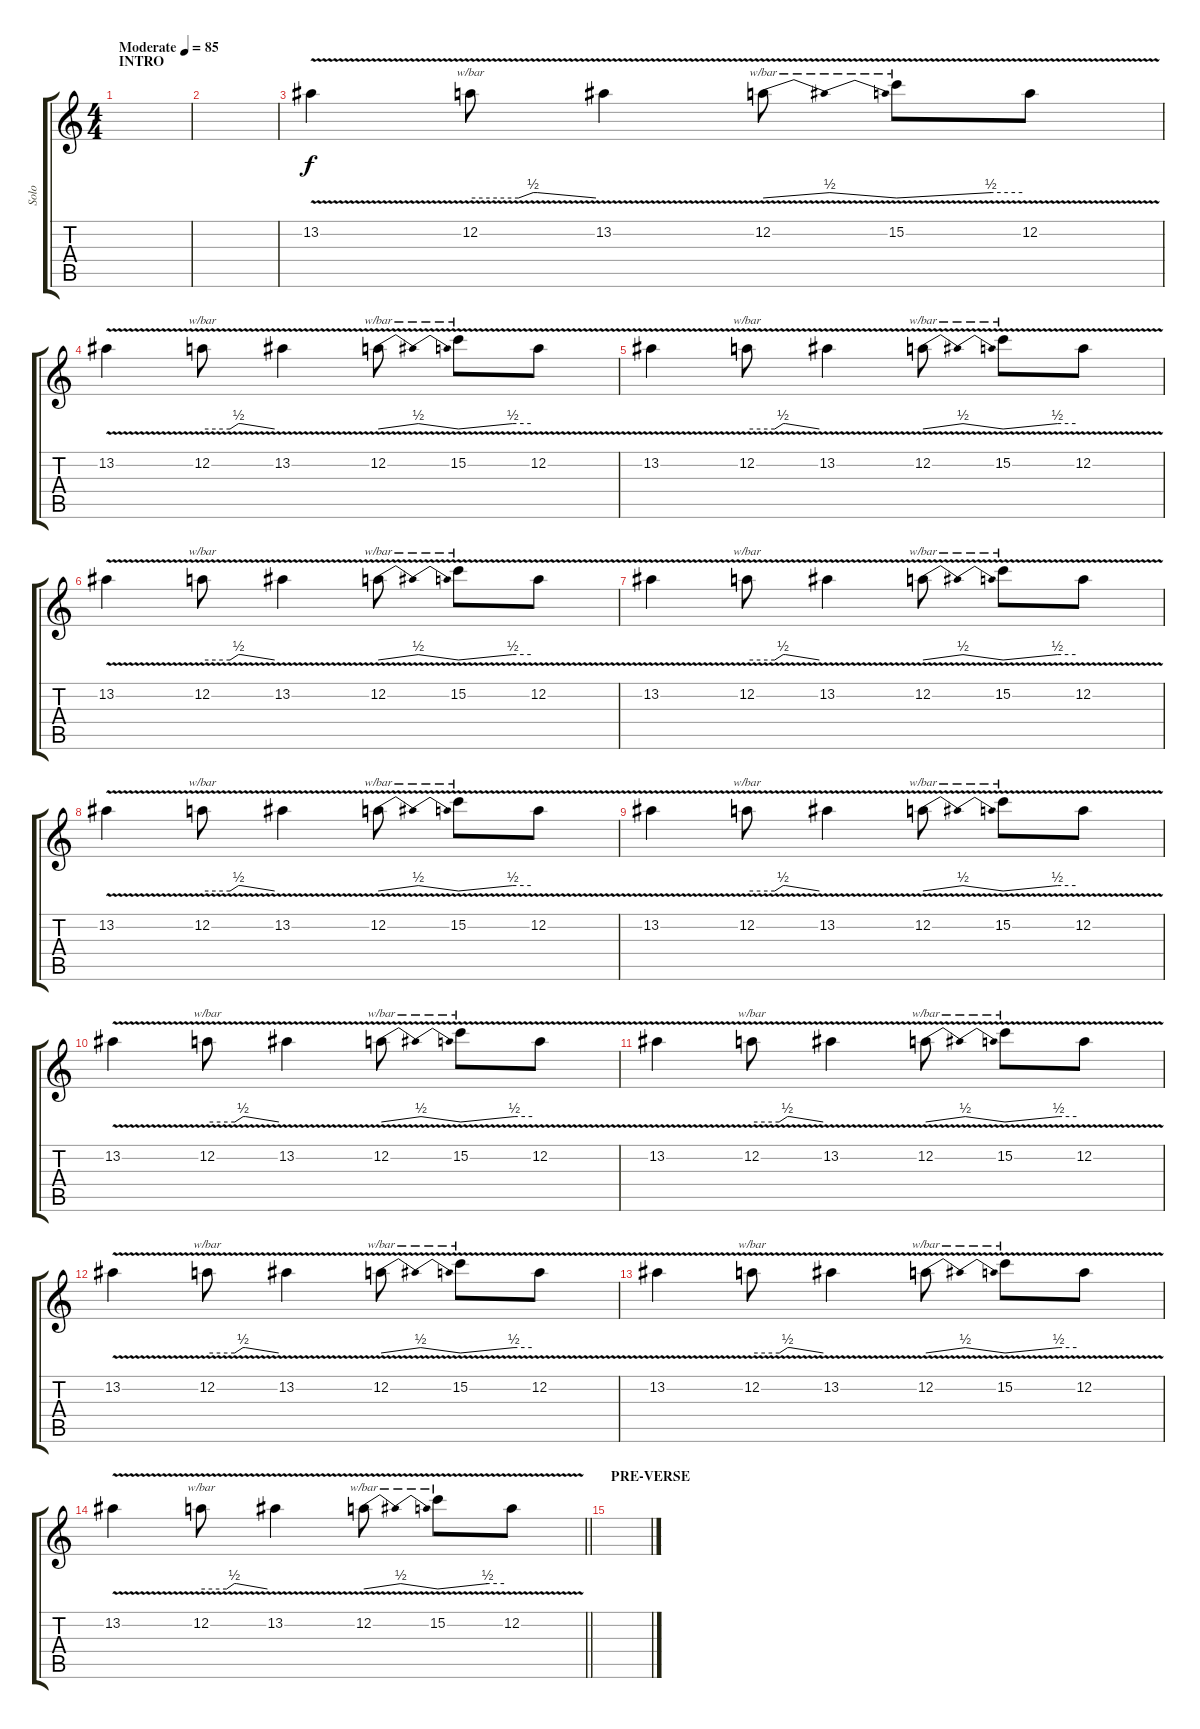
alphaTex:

\track ("Solo" "Solo") {instrument distortionguitar}
\staff {score tabs}
\tuning (D4 A3 F3 C3 G2 C2) {hide}
\ts (4 4)
\section ("" "INTRO")
\tempo (85 "Moderate")
\clef g2
\ks c
|
|
13.2{v}.4 12.2{v}.8{tbe (custom default 0 0 23 0 30 2 32 2 60 0)} 13.2{v}.4 12.2{v}.8{tbe (dip default 0 0 30 2 60 0)} 15.2{v}.8{tbe (custom default 0 0 45 2 60 2)} 12.2{v}.8 |
13.2{v}.4 12.2{v}.8{tbe (custom default 0 0 23 0 30 2 32 2 60 0)} 13.2{v}.4 12.2{v}.8{tbe (dip default 0 0 30 2 60 0)} 15.2{v}.8{tbe (custom default 0 0 45 2 60 2)} 12.2{v}.8 |
13.2{v}.4 12.2{v}.8{tbe (custom default 0 0 23 0 30 2 32 2 60 0)} 13.2{v}.4 12.2{v}.8{tbe (dip default 0 0 30 2 60 0)} 15.2{v}.8{tbe (custom default 0 0 45 2 60 2)} 12.2{v}.8 |
13.2{v}.4 12.2{v}.8{tbe (custom default 0 0 23 0 30 2 32 2 60 0)} 13.2{v}.4 12.2{v}.8{tbe (dip default 0 0 30 2 60 0)} 15.2{v}.8{tbe (custom default 0 0 45 2 60 2)} 12.2{v}.8 |
13.2{v}.4 12.2{v}.8{tbe (custom default 0 0 23 0 30 2 32 2 60 0)} 13.2{v}.4 12.2{v}.8{tbe (dip default 0 0 30 2 60 0)} 15.2{v}.8{tbe (custom default 0 0 45 2 60 2)} 12.2{v}.8 |
13.2{v}.4 12.2{v}.8{tbe (custom default 0 0 23 0 30 2 32 2 60 0)} 13.2{v}.4 12.2{v}.8{tbe (dip default 0 0 30 2 60 0)} 15.2{v}.8{tbe (custom default 0 0 45 2 60 2)} 12.2{v}.8 |
13.2{v}.4 12.2{v}.8{tbe (custom default 0 0 23 0 30 2 32 2 60 0)} 13.2{v}.4 12.2{v}.8{tbe (dip default 0 0 30 2 60 0)} 15.2{v}.8{tbe (custom default 0 0 45 2 60 2)} 12.2{v}.8 |
13.2{v}.4 12.2{v}.8{tbe (custom default 0 0 23 0 30 2 32 2 60 0)} 13.2{v}.4 12.2{v}.8{tbe (dip default 0 0 30 2 60 0)} 15.2{v}.8{tbe (custom default 0 0 45 2 60 2)} 12.2{v}.8 |
13.2{v}.4 12.2{v}.8{tbe (custom default 0 0 23 0 30 2 32 2 60 0)} 13.2{v}.4 12.2{v}.8{tbe (dip default 0 0 30 2 60 0)} 15.2{v}.8{tbe (custom default 0 0 45 2 60 2)} 12.2{v}.8 |
13.2{v}.4 12.2{v}.8{tbe (custom default 0 0 23 0 30 2 32 2 60 0)} 13.2{v}.4 12.2{v}.8{tbe (dip default 0 0 30 2 60 0)} 15.2{v}.8{tbe (custom default 0 0 45 2 60 2)} 12.2{v}.8 |
13.2{v}.4 12.2{v}.8{tbe (custom default 0 0 23 0 30 2 32 2 60 0)} 13.2{v}.4 12.2{v}.8{tbe (dip default 0 0 30 2 60 0)} 15.2{v}.8{tbe (custom default 0 0 45 2 60 2)} 12.2{v}.8 |
\barLineRight lightlight
13.2{v}.4 12.2{v}.8{tbe (custom default 0 0 23 0 30 2 32 2 60 0)} 13.2{v}.4 12.2{v}.8{tbe (dip default 0 0 30 2 60 0)} 15.2{v}.8{tbe (custom default 0 0 45 2 60 2)} 12.2{v}.8 |
\section ("" "PRE-VERSE")
